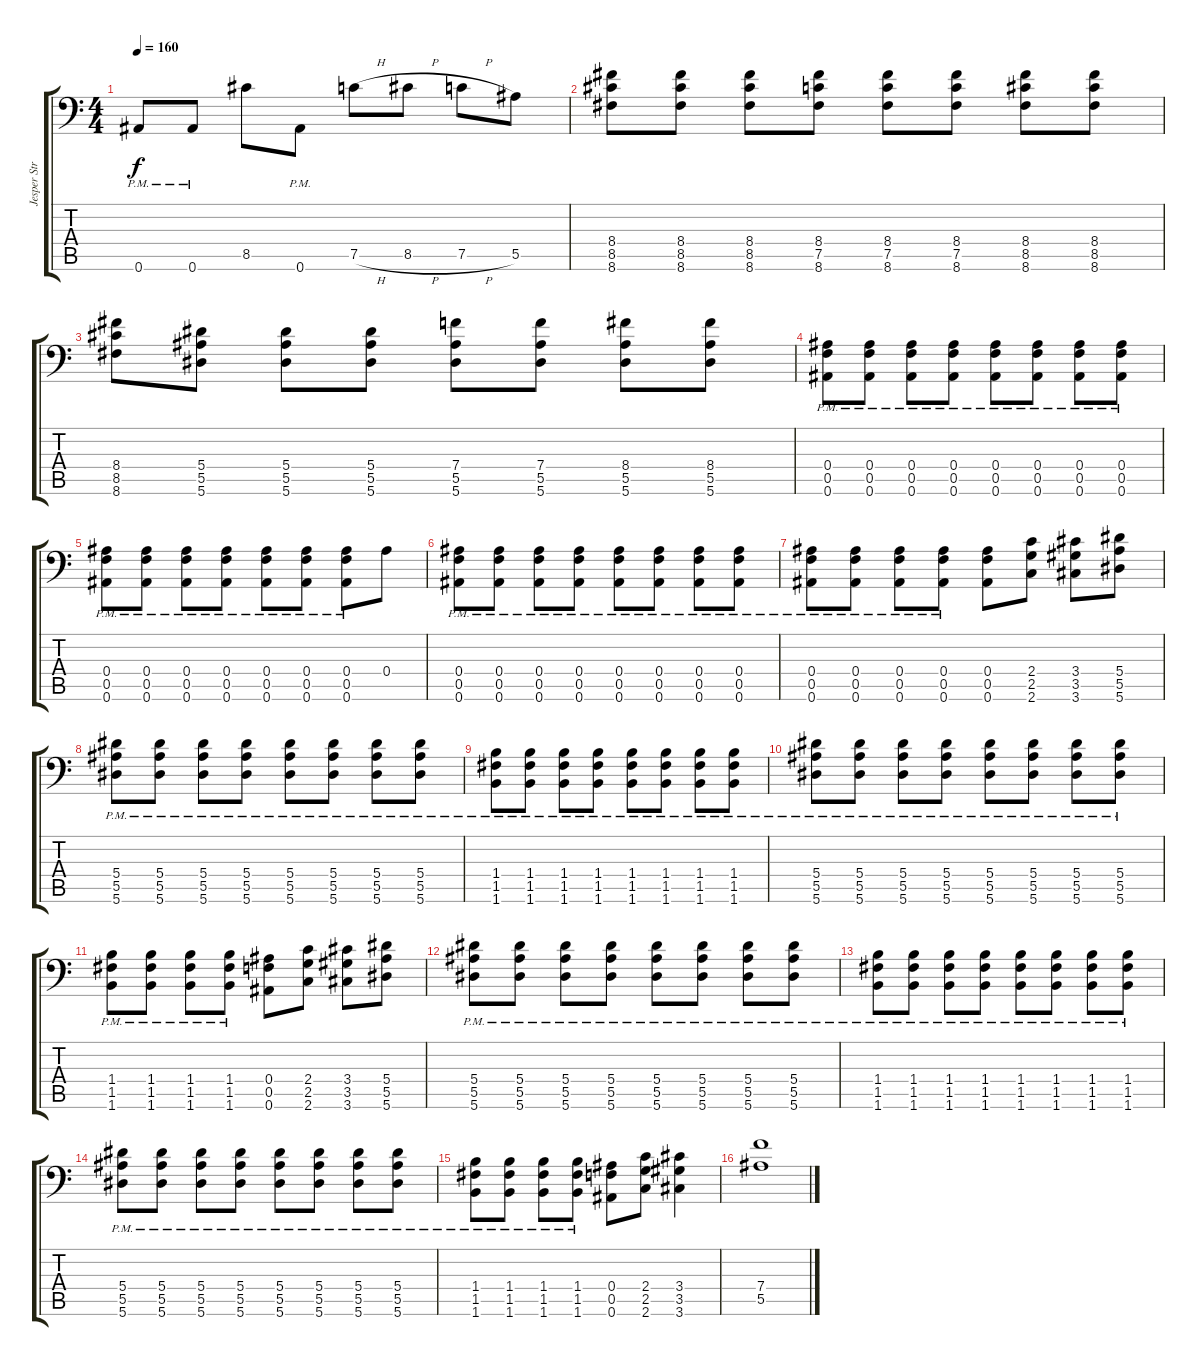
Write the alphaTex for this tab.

\track ("Jesper Strömblad" "Jesper Str") {instrument distortionguitar}
\staff {score tabs}
\tuning (C4 G3 Eb3 Bb2 F2 Bb1) {hide}
\ts (4 4)
\tempo 160
\clef f4
\ks c
0.6{pm}.8{dy f} 0.6{pm}.8 8.5.8 0.6{pm}.8 7.5{h}.8 8.5{h}.8 7.5{h}.8 5.5.8 |
(8.4 8.5 8.6).8 (8.4 8.5 8.6).8 (8.4 8.5 8.6).8 (8.4 7.5 8.6).8 (8.4 7.5 8.6).8 (8.4 7.5 8.6).8 (8.4 8.5 8.6).8 (8.4 8.5 8.6).8 |
(8.4 8.5 8.6).8 (5.4 5.5 5.6).8 (5.4 5.5 5.6).8 (5.4 5.5 5.6).8 (7.4 5.5 5.6).8 (7.4 5.5 5.6).8 (8.4 5.5 5.6).8 (8.4 5.5 5.6).8 |
(0.4{pm} 0.5{pm} 0.6{pm}).8 (0.4{pm} 0.5{pm} 0.6{pm}).8 (0.4{pm} 0.5{pm} 0.6{pm}).8 (0.4{pm} 0.5{pm} 0.6{pm}).8 (0.4{pm} 0.5{pm} 0.6{pm}).8 (0.4{pm} 0.5{pm} 0.6{pm}).8 (0.4{pm} 0.5{pm} 0.6{pm}).8 (0.4{pm} 0.5{pm} 0.6{pm}).8 |
(0.4{pm} 0.5{pm} 0.6{pm}).8 (0.4{pm} 0.5{pm} 0.6{pm}).8 (0.4{pm} 0.5{pm} 0.6{pm}).8 (0.4{pm} 0.5{pm} 0.6{pm}).8 (0.4{pm} 0.5{pm} 0.6{pm}).8 (0.4{pm} 0.5{pm} 0.6{pm}).8 (0.4{pm} 0.5{pm} 0.6{pm}).8 0.4.8 |
(0.4{pm} 0.5{pm} 0.6{pm}).8 (0.4{pm} 0.5{pm} 0.6{pm}).8 (0.4{pm} 0.5{pm} 0.6{pm}).8 (0.4{pm} 0.5{pm} 0.6{pm}).8 (0.4{pm} 0.5{pm} 0.6{pm}).8 (0.4{pm} 0.5{pm} 0.6{pm}).8 (0.4{pm} 0.5{pm} 0.6{pm}).8 (0.4{pm} 0.5{pm} 0.6{pm}).8 |
(0.4{pm} 0.5{pm} 0.6{pm}).8 (0.4{pm} 0.5{pm} 0.6{pm}).8 (0.4{pm} 0.5{pm} 0.6{pm}).8 (0.4{pm} 0.5{pm} 0.6{pm}).8 (0.4 0.5 0.6).8 (2.4 2.5 2.6).8 (3.4 3.5 3.6).8 (5.4 5.5 5.6).8 |
(5.4{pm} 5.5{pm} 5.6{pm}).8{balance 8} (5.4{pm} 5.5{pm} 5.6{pm}).8 (5.4{pm} 5.5{pm} 5.6{pm}).8 (5.4{pm} 5.5{pm} 5.6{pm}).8 (5.4{pm} 5.5{pm} 5.6{pm}).8 (5.4{pm} 5.5{pm} 5.6{pm}).8 (5.4{pm} 5.5{pm} 5.6{pm}).8 (5.4{pm} 5.5{pm} 5.6{pm}).8 |
(1.4{pm} 1.5{pm} 1.6{pm}).8 (1.4{pm} 1.5{pm} 1.6{pm}).8 (1.4{pm} 1.5{pm} 1.6{pm}).8 (1.4{pm} 1.5{pm} 1.6{pm}).8 (1.4{pm} 1.5{pm} 1.6{pm}).8 (1.4{pm} 1.5{pm} 1.6{pm}).8 (1.4{pm} 1.5{pm} 1.6{pm}).8 (1.4{pm} 1.5{pm} 1.6{pm}).8 |
(5.4{pm} 5.5{pm} 5.6{pm}).8 (5.4{pm} 5.5{pm} 5.6{pm}).8 (5.4{pm} 5.5{pm} 5.6{pm}).8 (5.4{pm} 5.5{pm} 5.6{pm}).8 (5.4{pm} 5.5{pm} 5.6{pm}).8 (5.4{pm} 5.5{pm} 5.6{pm}).8 (5.4{pm} 5.5{pm} 5.6{pm}).8 (5.4{pm} 5.5{pm} 5.6{pm}).8 |
(1.4{pm} 1.5{pm} 1.6{pm}).8 (1.4{pm} 1.5{pm} 1.6{pm}).8 (1.4{pm} 1.5{pm} 1.6{pm}).8 (1.4{pm} 1.5{pm} 1.6{pm}).8 (0.4 0.5 0.6).8 (2.4 2.5 2.6).8 (3.4 3.5 3.6).8 (5.4 5.5 5.6).8 |
(5.4{pm} 5.5{pm} 5.6{pm}).8 (5.4{pm} 5.5{pm} 5.6{pm}).8 (5.4{pm} 5.5{pm} 5.6{pm}).8 (5.4{pm} 5.5{pm} 5.6{pm}).8 (5.4{pm} 5.5{pm} 5.6{pm}).8 (5.4{pm} 5.5{pm} 5.6{pm}).8 (5.4{pm} 5.5{pm} 5.6{pm}).8 (5.4{pm} 5.5{pm} 5.6{pm}).8 |
(1.4{pm} 1.5{pm} 1.6{pm}).8 (1.4{pm} 1.5{pm} 1.6{pm}).8 (1.4{pm} 1.5{pm} 1.6{pm}).8 (1.4{pm} 1.5{pm} 1.6{pm}).8 (1.4{pm} 1.5{pm} 1.6{pm}).8 (1.4{pm} 1.5{pm} 1.6{pm}).8 (1.4{pm} 1.5{pm} 1.6{pm}).8 (1.4{pm} 1.5{pm} 1.6{pm}).8 |
(5.4{pm} 5.5{pm} 5.6{pm}).8 (5.4{pm} 5.5{pm} 5.6{pm}).8 (5.4{pm} 5.5{pm} 5.6{pm}).8 (5.4{pm} 5.5{pm} 5.6{pm}).8 (5.4{pm} 5.5{pm} 5.6{pm}).8 (5.4{pm} 5.5{pm} 5.6{pm}).8 (5.4{pm} 5.5{pm} 5.6{pm}).8 (5.4{pm} 5.5{pm} 5.6{pm}).8 |
(1.4{pm} 1.5{pm} 1.6{pm}).8 (1.4{pm} 1.5{pm} 1.6{pm}).8 (1.4{pm} 1.5{pm} 1.6{pm}).8 (1.4{pm} 1.5{pm} 1.6{pm}).8 (0.4 0.5 0.6).8 (2.4 2.5 2.6).8 (3.4 3.5 3.6).4 |
(7.4 5.5).1
